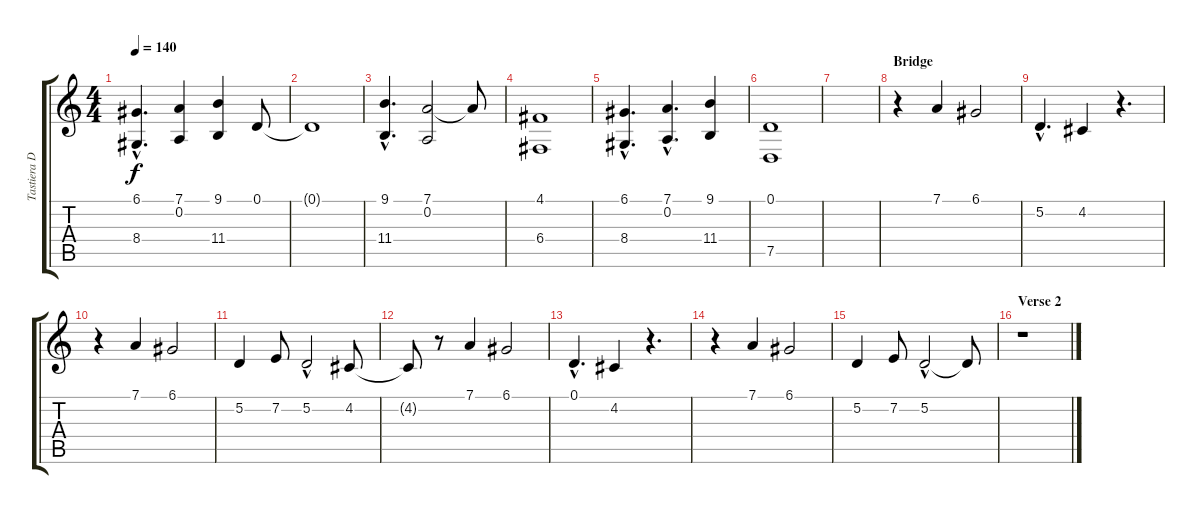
\track ("Tastiera Dx" "Tastiera D") {instrument acousticgrandpiano}
\staff {score tabs}
\tuning (D4 A3 F3 C3 G2 D2) {hide}
\ts (4 4)
\tempo 140
\clef g2
\ks c
(6.1{hac} 8.4{hac}).4{d dy f} (7.1 0.2).4 (9.1 11.4).4 0.1.8 |
0.1{t}.1 |
(9.1{hac} 11.4{hac}).4{d} (7.1 0.2).2 7.1{t}.8 |
(4.1 6.4).1 |
(6.1{hac} 8.4{hac}).4{d} (7.1{hac} 0.2{hac}).4{d} (9.1 11.4).4 |
(0.1 7.5).1 |
|
\section ("" "Bridge")
r.4 7.1.4 6.1.2 |
5.2{hac}.4{d} 4.2.4 r.4{d} |
r.4 7.1.4 6.1.2 |
5.2.4 7.2.8 5.2{hac}.2 4.2.8 |
4.2{t}.8 r.8 7.1.4 6.1.2 |
0.1{hac}.4{d} 4.2.4 r.4{d} |
r.4 7.1.4 6.1.2 |
5.2.4 7.2.8 5.2{hac}.2 5.2{t}.8 |
\section ("" "Verse 2")
r.1
